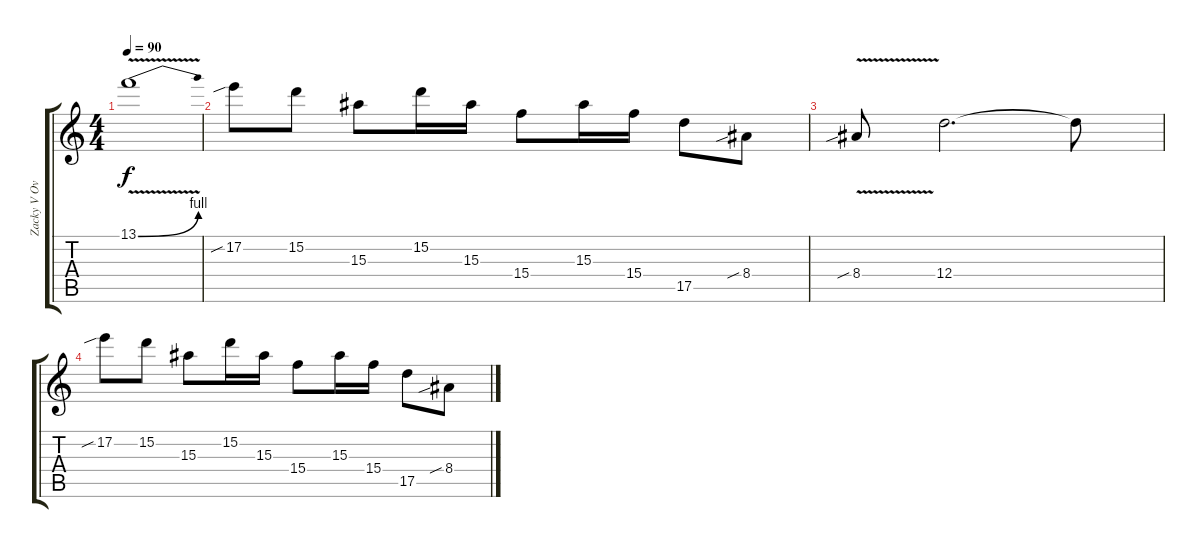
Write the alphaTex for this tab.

\track ("Zacky V Overdub" "Zacky V Ov") {instrument overdrivenguitar}
\staff {score tabs}
\tuning (E4 B3 G3 D3 A2 D2) {hide}
\ts (4 4)
\tempo 90
\clef g2
\ks c
13.1{be (bend 0 0 60 4) v}.1{dy f} |
17.2{sib}.8 15.2.8 15.3.8 15.2.16 15.3.16 15.4.8 15.3.16 15.4.16 17.5.8 8.4{sib}.8 |
8.4{v sib}.8 12.4.2{d} 12.4{t}.8 |
17.2{sib}.8 15.2.8 15.3.8 15.2.16 15.3.16 15.4.8 15.3.16 15.4.16 17.5.8 8.4{sib}.8
